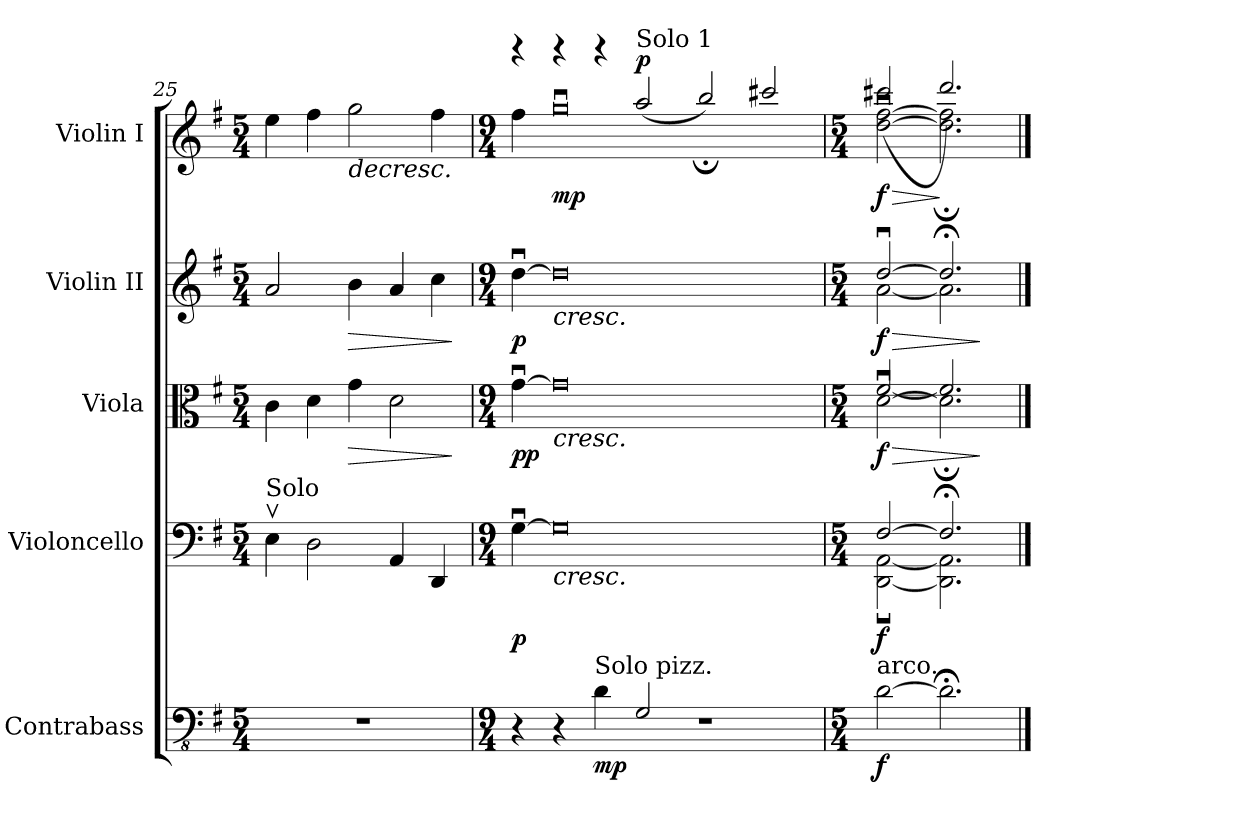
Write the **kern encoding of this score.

**kern	**dynam	**kern	**dynam	**kern	**dynam	**kern	**dynam	**kern	**dynam
*part5	*part5	*part4	*part4	*part3	*part3	*part2	*part2	*part1	*part1
*staff5	*staff5	*staff4	*staff4	*staff3	*staff3	*staff2	*staff2	*staff1	*staff1
*I"Contrabass	*	*I"Violoncello	*	*I"Viola	*	*I"Violin II	*	*I"Violin I	*
*I'Cb	*	*I'Vc	*	*I'Vla	*	*I'Vln	*	*I'Vln	*
*clefFv4	*	*clefF4	*	*clefC3	*	*clefG2	*	*clefG2	*
*ITrd7c12	*	*	*	*	*	*	*	*	*
*k[f#]	*	*k[f#]	*	*k[f#]	*	*k[f#]	*	*k[f#]	*
*M5/4	*	*M5/4	*	*M5/4	*	*M5/4	*	*M5/4	*
=25	=25	=25	=25	=25	=25	=25	=25	=25	=25
!	!	!LO:TX:a:t=Solo	!	!	!	!	!	!	!
4%5r	.	4Ev\	.	4c\	.	2a/	.	4ee\	.
.	.	2D\	.	4d\	.	.	.	4ff#\	.
!	!	!	!	!	!LO:HP:b	!	!LO:HP:b	!	!LO:HP:b
.	.	.	.	4g\	>	4b\	>	2gg\	>
.	.	4AA/	.	2d\	.	4a/	.	.	.
.	.	4DD/	.	.	.	4cc\	.	4ff#\	.
.	.	.	.	.	]	.	]	.	.
!!LO:LB:g=z
=26	=26	=26	=26	=26	=26	=26	=26	=26	=26
*M9/4	*	*M9/4	*	*M9/4	*	*M9/4	*	*M9/4	*
*	*	*	*	*	*	*	*	*^	*
!	!	!	!LO:DY:b	!	!LO:DY:b	!	!LO:DY:b	!	!	!
4r	.	[4Gu\	p	[4gu\	pp	[4ddu\	p	4ff#\	4rdddd	.
!	!	!	!LO:HP:b	!	!	!	!	!	!	!
!	!	!	!LO:HP:n=1:b	!	!LO:HP:b	!	!	!	!	!
!	!	!	!	!	!LO:HP:n=1:b	!	!LO:HP:b	!	!	!
!	!	!	!	!	!	!	!LO:HP:n=1:b	!	!	!LO:DY:b
4r	.	0G]	> <	0g]	> <	0dd]	> <	0ggu	4rdddd	mp
!LO:TX:a:t=Solo pizz.	!	!	!	!	!	!	!	!	!	!
!	!LO:DY:b	!	!	!	!	!	!	!	!	!
4DD\	mp	.	.	.	.	.	.	.	4rdddd	.
!	!	!	!	!	!	!	!	!	!LO:TX:a:t=Solo 1	!
!	!	!	!	!	!	!	!	!	!	!LO:DY:a
2GGG/	.	.	.	.	.	.	.	.	(2aa/	p
1r	.	.	.	.	.	.	.	.	2bb;</)	.
.	.	.	.	.	.	.	.	.	2ccc#X/	.
*	*	*	*	*	*	*	*	*v	*v	*
.	.	.	.	.	]	.	]	.	]
=27	=27	=27	=27	=27	=27	=27	=27	=27	=27
*M5/4	*	*M5/4	*	*M5/4	*	*M5/4	*	*M5/4	*
*	*	*^	*	*	*	*	*	*	*
!LO:TX:a:t=arco.	!	!	!	!	!	!	!	!	!	!
!	!LO:DY:b	!	!	!LO:DY:b	!	!LO:HP:b	!	!LO:HP:b	!	!LO:HP:b
*	*	*	*	*	*^	*	*^	*	*^	*
!	!	!	!	!	!	!	!LO:DY:n=1:b	!	!	!LO:DY:n=1:b	!	!	!LO:DY:n=1:b
[2DD\	f	[2F#/	[2DD\u [2AA\u	f	[2du\	[2f#/	> f	[2ddu/	[2a\	> f	[2dd\u [2ff#\u	(2ccc#X/	> f
2.DD;<\]	.	2.F#;</]	2.DD\] 2.AA\]	] [	2.d\]	2.f#;</]	[	2.dd;</]	2.a\]	[	2.dd\] 2.ff#\]	2.ddd;</)	]
*	*	*v	*v	*	*	*	*	*v	*v	*	*v	*v	*
*	*	*	*	*v	*v	*	*	*	*	*
.	.	.	.	.	]	.	]	.	.
==	==	==	==	==	==	==	==	==	==
*-	*-	*-	*-	*-	*-	*-	*-	*-	*-
